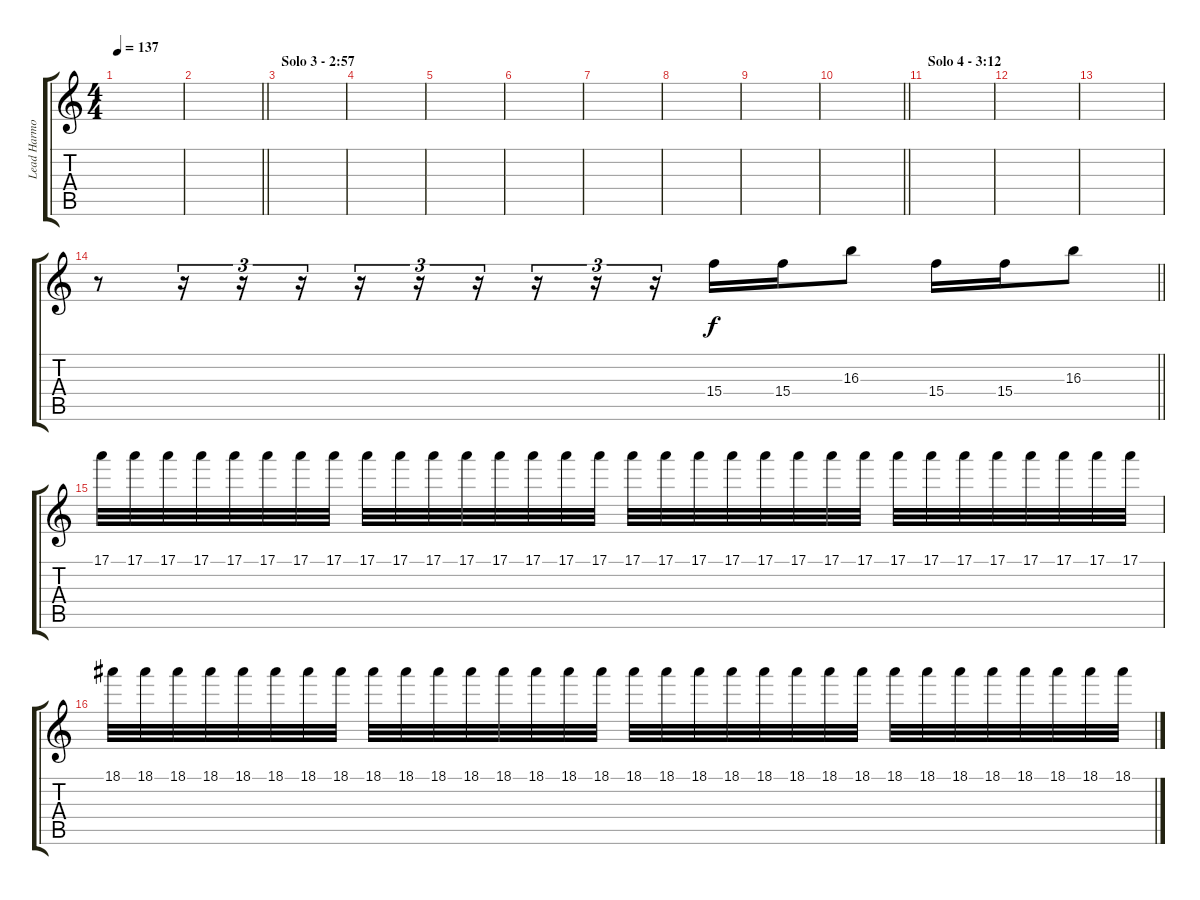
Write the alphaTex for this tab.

\track ("Lead Harmony Guitar" "Lead Harmo") {instrument overdrivenguitar}
\staff {score tabs}
\tuning (E4 B3 G3 D3 A2 D2) {hide}
\ts (4 4)
\tempo 137
\clef g2
\ks c
|
\barLineRight lightlight
|
\section ("" "Solo 3 - 2:57")
|
|
|
|
|
|
|
\barLineRight lightlight
|
\section ("" "Solo 4 - 3:12")
|
|
|
\barLineRight lightlight
r.8 r.16{tu (3 2)} r.16{tu (3 2)} r.16{tu (3 2)} r.16{tu (3 2)} r.16{tu (3 2)} r.16{tu (3 2)} r.16{tu (3 2)} r.16{tu (3 2)} r.16{tu (3 2)} 15.4.16 15.4.16 16.3.8 15.4.16 15.4.16 16.3.8 |
17.1.32 17.1.32 17.1.32 17.1.32 17.1.32 17.1.32 17.1.32 17.1.32 17.1.32 17.1.32 17.1.32 17.1.32 17.1.32 17.1.32 17.1.32 17.1.32 17.1.32 17.1.32 17.1.32 17.1.32 17.1.32 17.1.32 17.1.32 17.1.32 17.1.32 17.1.32 17.1.32 17.1.32 17.1.32 17.1.32 17.1.32 17.1.32 |
18.1.32 18.1.32 18.1.32 18.1.32 18.1.32 18.1.32 18.1.32 18.1.32 18.1.32 18.1.32 18.1.32 18.1.32 18.1.32 18.1.32 18.1.32 18.1.32 18.1.32 18.1.32 18.1.32 18.1.32 18.1.32 18.1.32 18.1.32 18.1.32 18.1.32 18.1.32 18.1.32 18.1.32 18.1.32 18.1.32 18.1.32 18.1.32
